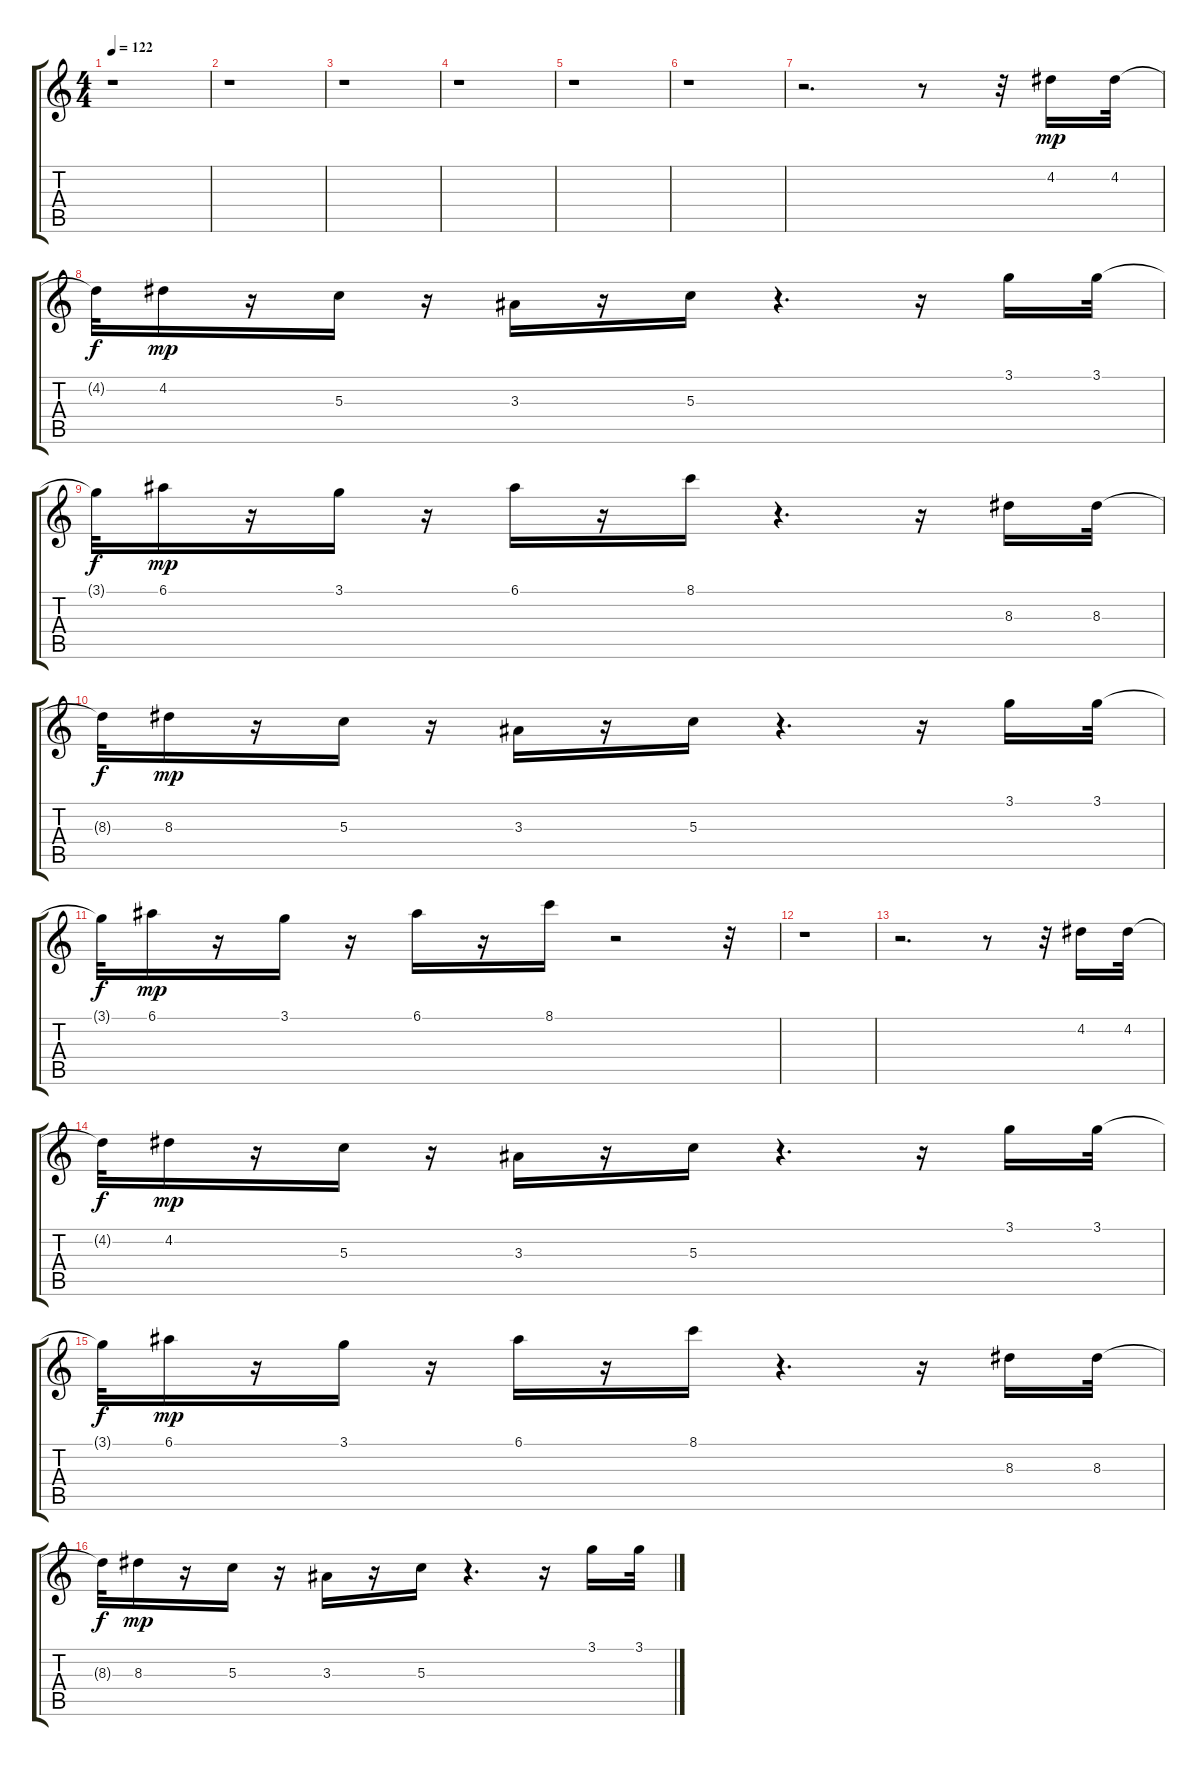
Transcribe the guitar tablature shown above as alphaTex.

\track "" {instrument acousticguitarsteel}
\staff {score tabs}
\tuning (E4 B3 G3 D3 A2 E2) {hide}
\ts (4 4)
\tempo 122
\clef g2
\ks c
r.1{dy mp} |
r.1 |
r.1 |
r.1 |
r.1 |
r.1 |
r.2{d} r.8 r.32 4.2.16 4.2.32 |
4.2{t}.32{dy f} 4.2.16{dy mp} r.16 5.3.16 r.16 3.3.16 r.16 5.3.16 r.4{d} r.16 3.1.16 3.1.32 |
3.1{t}.32{dy f} 6.1.16{dy mp} r.16 3.1.16 r.16 6.1.16 r.16 8.1.16 r.4{d} r.16 8.3.16 8.3.32 |
8.3{t}.32{dy f} 8.3.16{dy mp} r.16 5.3.16 r.16 3.3.16 r.16 5.3.16 r.4{d} r.16 3.1.16 3.1.32 |
3.1{t}.32{dy f} 6.1.16{dy mp} r.16 3.1.16 r.16 6.1.16 r.16 8.1.16 r.2 r.32 |
r.1 |
r.2{d} r.8 r.32 4.2.16 4.2.32 |
4.2{t}.32{dy f} 4.2.16{dy mp} r.16 5.3.16 r.16 3.3.16 r.16 5.3.16 r.4{d} r.16 3.1.16 3.1.32 |
3.1{t}.32{dy f} 6.1.16{dy mp} r.16 3.1.16 r.16 6.1.16 r.16 8.1.16 r.4{d} r.16 8.3.16 8.3.32 |
8.3{t}.32{dy f} 8.3.16{dy mp} r.16 5.3.16 r.16 3.3.16 r.16 5.3.16 r.4{d} r.16 3.1.16 3.1.32
